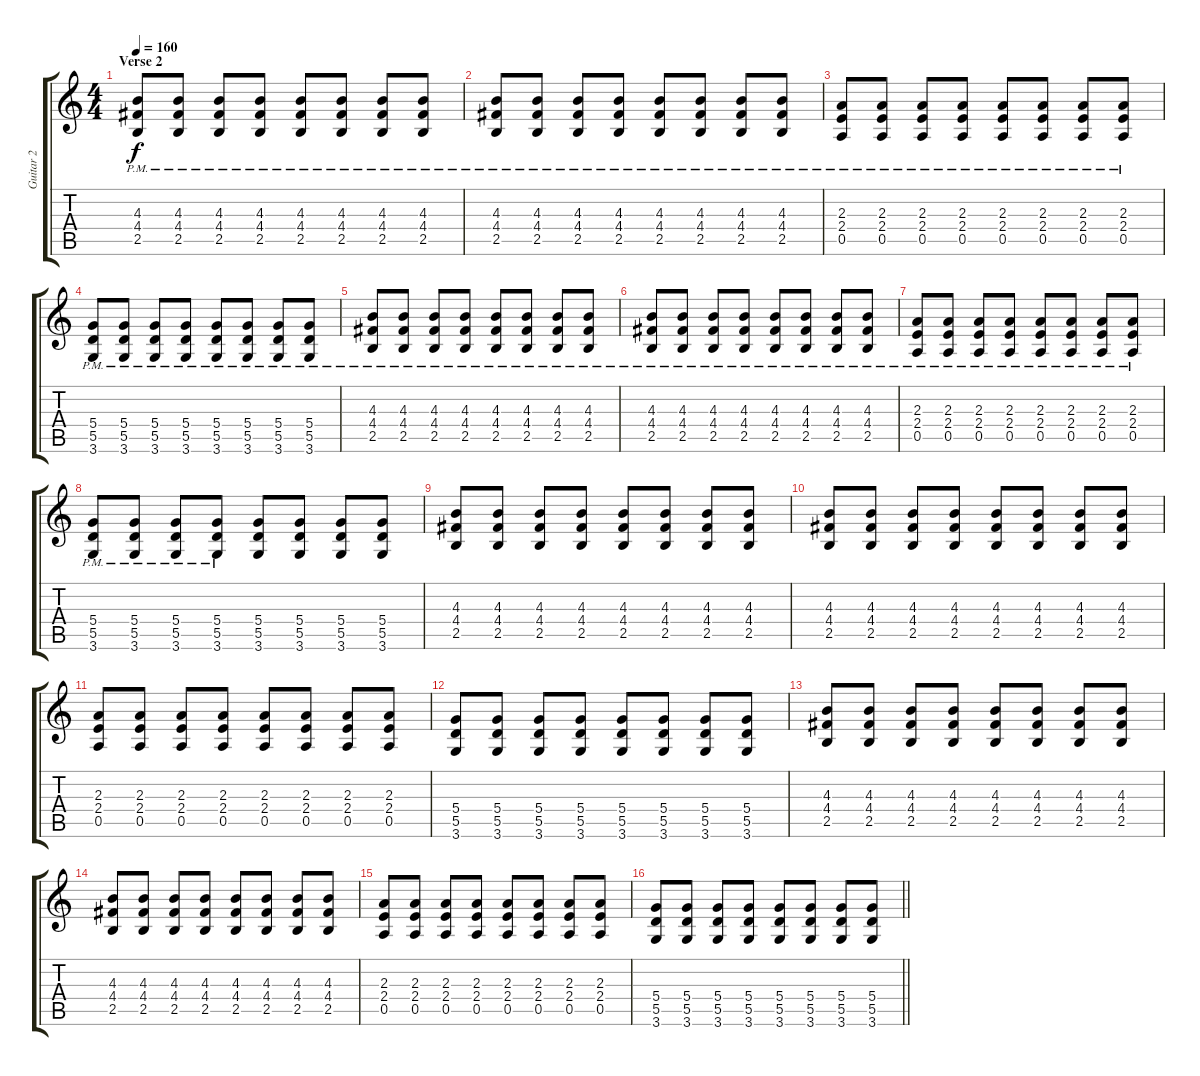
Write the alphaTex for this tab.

\track ("Guitar 2" "Guitar 2") {instrument overdrivenguitar}
\staff {score tabs}
\tuning (E4 B3 G3 D3 A2 E2) {hide}
\ts (4 4)
\section ("" "Verse 2")
\tempo 160
\clef g2
\ks c
(4.3{pm} 4.4{pm} 2.5{pm}).8{dy f} (4.3{pm} 4.4{pm} 2.5{pm}).8 (4.3{pm} 4.4{pm} 2.5{pm}).8 (4.3{pm} 4.4{pm} 2.5{pm}).8 (4.3{pm} 4.4{pm} 2.5{pm}).8 (4.3{pm} 4.4{pm} 2.5{pm}).8 (4.3{pm} 4.4{pm} 2.5{pm}).8 (4.3{pm} 4.4{pm} 2.5{pm}).8 |
(4.3{pm} 4.4{pm} 2.5{pm}).8 (4.3{pm} 4.4{pm} 2.5{pm}).8 (4.3{pm} 4.4{pm} 2.5{pm}).8 (4.3{pm} 4.4{pm} 2.5{pm}).8 (4.3{pm} 4.4{pm} 2.5{pm}).8 (4.3{pm} 4.4{pm} 2.5{pm}).8 (4.3{pm} 4.4{pm} 2.5{pm}).8 (4.3{pm} 4.4{pm} 2.5{pm}).8 |
(2.3{pm} 2.4{pm} 0.5{pm}).8 (2.3{pm} 2.4{pm} 0.5{pm}).8 (2.3{pm} 2.4{pm} 0.5{pm}).8 (2.3{pm} 2.4{pm} 0.5{pm}).8 (2.3{pm} 2.4{pm} 0.5{pm}).8 (2.3{pm} 2.4{pm} 0.5{pm}).8 (2.3{pm} 2.4{pm} 0.5{pm}).8 (2.3{pm} 2.4{pm} 0.5{pm}).8 |
(5.4{pm} 5.5{pm} 3.6{pm}).8 (5.4{pm} 5.5{pm} 3.6{pm}).8 (5.4{pm} 5.5{pm} 3.6{pm}).8 (5.4{pm} 5.5{pm} 3.6{pm}).8 (5.4{pm} 5.5{pm} 3.6{pm}).8 (5.4{pm} 5.5{pm} 3.6{pm}).8 (5.4{pm} 5.5{pm} 3.6{pm}).8 (5.4{pm} 5.5{pm} 3.6{pm}).8 |
(4.3{pm} 4.4{pm} 2.5{pm}).8 (4.3{pm} 4.4{pm} 2.5{pm}).8 (4.3{pm} 4.4{pm} 2.5{pm}).8 (4.3{pm} 4.4{pm} 2.5{pm}).8 (4.3{pm} 4.4{pm} 2.5{pm}).8 (4.3{pm} 4.4{pm} 2.5{pm}).8 (4.3{pm} 4.4{pm} 2.5{pm}).8 (4.3{pm} 4.4{pm} 2.5{pm}).8 |
(4.3{pm} 4.4{pm} 2.5{pm}).8 (4.3{pm} 4.4{pm} 2.5{pm}).8 (4.3{pm} 4.4{pm} 2.5{pm}).8 (4.3{pm} 4.4{pm} 2.5{pm}).8 (4.3{pm} 4.4{pm} 2.5{pm}).8 (4.3{pm} 4.4{pm} 2.5{pm}).8 (4.3{pm} 4.4{pm} 2.5{pm}).8 (4.3{pm} 4.4{pm} 2.5{pm}).8 |
(2.3{pm} 2.4{pm} 0.5{pm}).8 (2.3{pm} 2.4{pm} 0.5{pm}).8 (2.3{pm} 2.4{pm} 0.5{pm}).8 (2.3{pm} 2.4{pm} 0.5{pm}).8 (2.3{pm} 2.4{pm} 0.5{pm}).8 (2.3{pm} 2.4{pm} 0.5{pm}).8 (2.3{pm} 2.4{pm} 0.5{pm}).8 (2.3{pm} 2.4{pm} 0.5{pm}).8 |
(5.4{pm} 5.5{pm} 3.6{pm}).8 (5.4{pm} 5.5{pm} 3.6{pm}).8 (5.4{pm} 5.5{pm} 3.6{pm}).8 (5.4{pm} 5.5{pm} 3.6{pm}).8 (5.4 5.5 3.6).8 (5.4 5.5 3.6).8 (5.4 5.5 3.6).8 (5.4 5.5 3.6).8 |
(4.3 4.4 2.5).8 (4.3 4.4 2.5).8 (4.3 4.4 2.5).8 (4.3 4.4 2.5).8 (4.3 4.4 2.5).8 (4.3 4.4 2.5).8 (4.3 4.4 2.5).8 (4.3 4.4 2.5).8 |
(4.3 4.4 2.5).8 (4.3 4.4 2.5).8 (4.3 4.4 2.5).8 (4.3 4.4 2.5).8 (4.3 4.4 2.5).8 (4.3 4.4 2.5).8 (4.3 4.4 2.5).8 (4.3 4.4 2.5).8 |
(2.3 2.4 0.5).8 (2.3 2.4 0.5).8 (2.3 2.4 0.5).8 (2.3 2.4 0.5).8 (2.3 2.4 0.5).8 (2.3 2.4 0.5).8 (2.3 2.4 0.5).8 (2.3 2.4 0.5).8 |
(5.4 5.5 3.6).8 (5.4 5.5 3.6).8 (5.4 5.5 3.6).8 (5.4 5.5 3.6).8 (5.4 5.5 3.6).8 (5.4 5.5 3.6).8 (5.4 5.5 3.6).8 (5.4 5.5 3.6).8 |
(4.3 4.4 2.5).8 (4.3 4.4 2.5).8 (4.3 4.4 2.5).8 (4.3 4.4 2.5).8 (4.3 4.4 2.5).8 (4.3 4.4 2.5).8 (4.3 4.4 2.5).8 (4.3 4.4 2.5).8 |
(4.3 4.4 2.5).8 (4.3 4.4 2.5).8 (4.3 4.4 2.5).8 (4.3 4.4 2.5).8 (4.3 4.4 2.5).8 (4.3 4.4 2.5).8 (4.3 4.4 2.5).8 (4.3 4.4 2.5).8 |
(2.3 2.4 0.5).8 (2.3 2.4 0.5).8 (2.3 2.4 0.5).8 (2.3 2.4 0.5).8 (2.3 2.4 0.5).8 (2.3 2.4 0.5).8 (2.3 2.4 0.5).8 (2.3 2.4 0.5).8 |
\barLineRight lightlight
(5.4 5.5 3.6).8 (5.4 5.5 3.6).8 (5.4 5.5 3.6).8 (5.4 5.5 3.6).8 (5.4 5.5 3.6).8 (5.4 5.5 3.6).8 (5.4 5.5 3.6).8 (5.4 5.5 3.6).8
